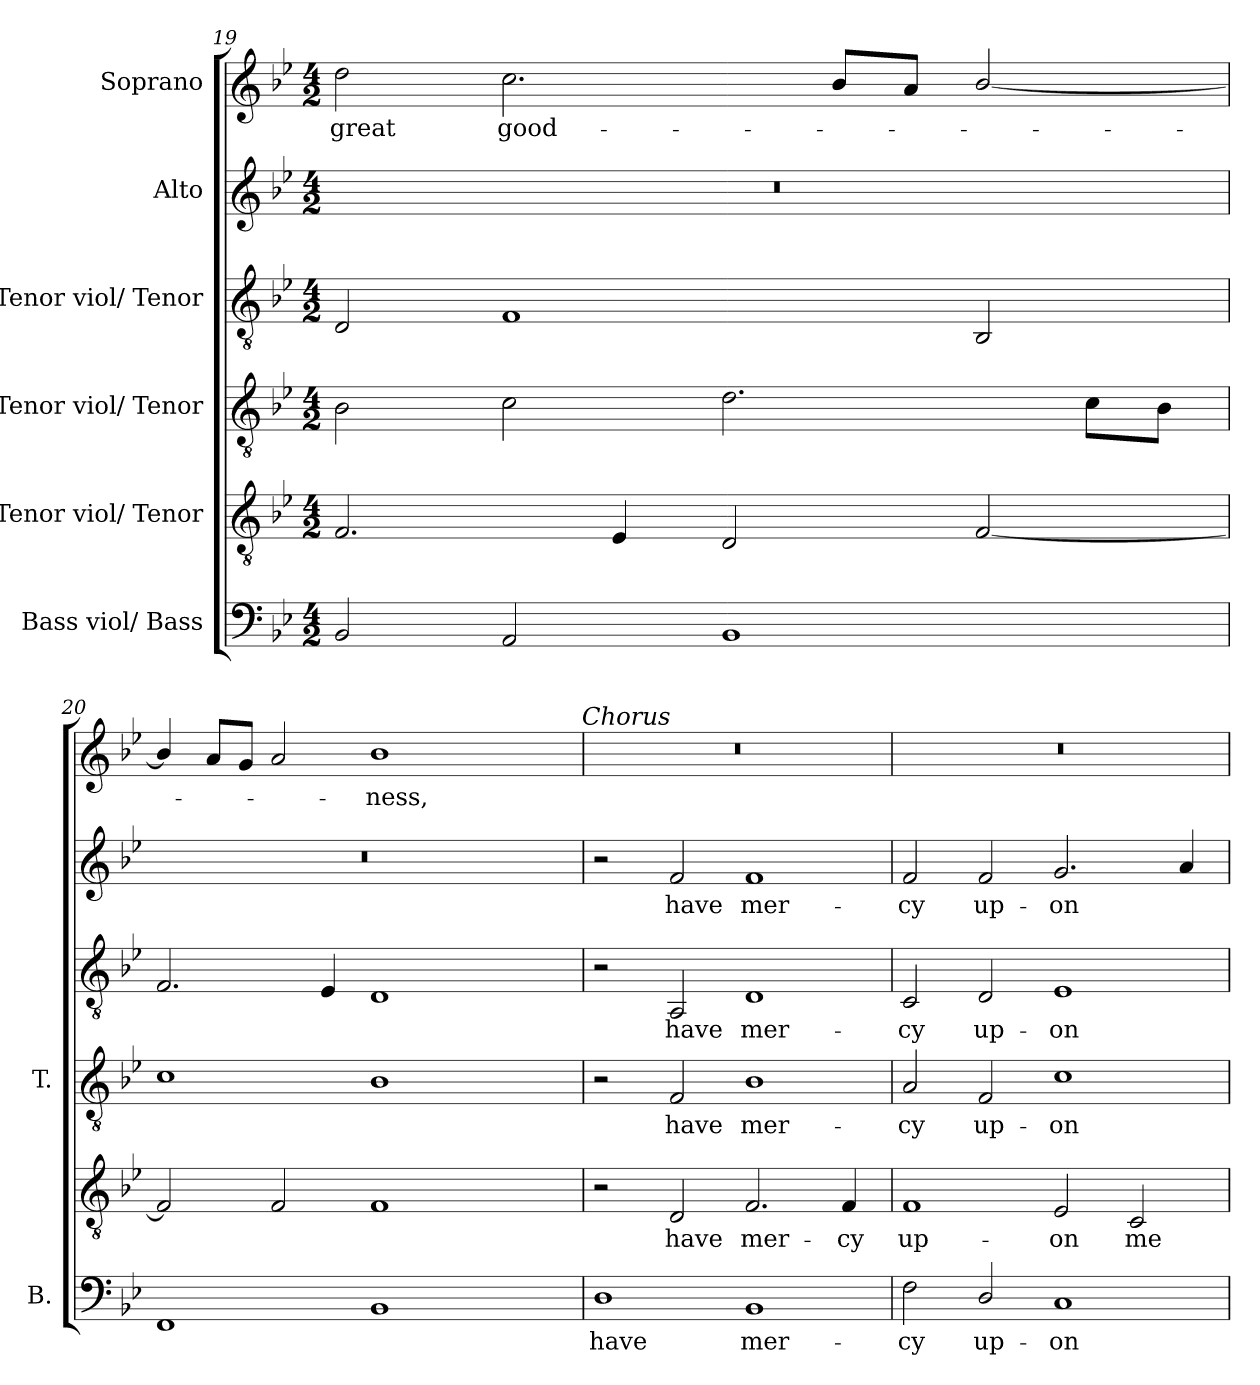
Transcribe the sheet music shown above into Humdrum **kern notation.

**kern	**text	**kern	**text	**kern	**text	**kern	**text	**kern	**text	**kern	**text
*part6	*part6	*part5	*part5	*part4	*part4	*part3	*part3	*part2	*part2	*part1	*part1
*staff6	*staff6	*staff5	*staff5	*staff4	*staff4	*staff3	*staff3	*staff2	*staff2	*staff1	*staff1
*I"Bass viol/ Bass	*	*I"Tenor viol/ Tenor	*	*I"Tenor viol/ Tenor	*	*I"Tenor viol/ Tenor	*	*I"Alto	*	*I"Soprano	*
*I'B.	*	*	*	*I'T.	*	*	*	*	*	*	*
!!LO:PB:g=z
*clefF4	*	*clefGv2	*	*clefGv2	*	*clefGv2	*	*clefG2	*	*clefG2	*
*	*	*ITrd7c12	*	*ITrd7c12	*	*	*	*	*	*	*
*k[b-e-]	*	*k[b-e-]	*	*k[b-e-]	*	*k[b-e-]	*	*k[b-e-]	*	*k[b-e-]	*
*B-:	*	*B-:	*	*B-:	*	*B-:	*	*B-:	*	*B-:	*
*M4/2	*	*M4/2	*	*M4/2	*	*M4/2	*	*M4/2	*	*M4/2	*
=19	=19	=19	=19	=19	=19	=19	=19	=19	=19	=19	=19
!	!	!	!	!	!	!	!	!LO:N:vis=1	!	!	!
!	!	!	!	!	!	!	!	!	!	!	!LO:LY:b:color=#000000
2BB-i/	.	2.FFi/	.	2BB-i\	.	2Di/	.	0r	.	2ddi\	great
!	!	!	!	!	!	!	!	!	!	!	!LO:LY:b:color=#000000
2AAi/	.	.	.	2Ci\	.	1Fi	.	.	.	2.cci\	good-
.	.	4EE-i/	.	.	.	.	.	.	.	.	.
1BB-i	.	2DDi/	.	2.Di\	.	.	.	.	.	.	.
.	.	.	.	.	.	.	.	.	.	8b-i/L	.
.	.	.	.	.	.	.	.	.	.	8ai/J	.
.	.	[2FFi/	.	.	.	2BB-i/	.	.	.	[2b-i/	.
.	.	.	.	8Ci\L	.	.	.	.	.	.	.
.	.	.	.	8BB-i\J	.	.	.	.	.	.	.
=20	=20	=20	=20	=20	=20	=20	=20	=20	=20	=20	=20
!	!	!	!	!	!	!	!	!LO:N:vis=1	!	!	!
*	*	*	*	*	*	*	*	*	*	*^	*
1FFi	.	2FFi/]	.	1Ci	.	2.Fi/	.	0r	.	4b-i/]	1ryy	.
.	.	.	.	.	.	.	.	.	.	8ai/L	.	.
.	.	.	.	.	.	.	.	.	.	8gi/J	.	.
.	.	2FFi/	.	.	.	.	.	.	.	2ai/	.	.
.	.	.	.	.	.	4E-i/	.	.	.	.	.	.
!	!	!	!	!	!	!	!	!	!	!	!	!LO:LY:b:color=#000000
1BB-i	.	1FFi	.	1BB-i	.	1Di	.	.	.	1b-i	2ryy	-ness,
.	.	.	.	.	.	.	.	.	.	.	4ryy	.
.	.	.	.	.	.	.	.	.	.	.	8ryy	.
.	.	.	.	.	.	.	.	.	.	.	16ryy	.
.	.	.	.	.	.	.	.	.	.	.	32ryy	.
.	.	.	.	.	.	.	.	.	.	.	64ryy	.
.	.	.	.	.	.	.	.	.	.	.	128...ryy	.
!	!	!	!	!	!	!	!	!	!	!	!LO:TX:a:i:t=Chorus	!
.	.	.	.	.	.	.	.	.	.	.	1024ryy	.
*	*	*	*	*	*	*	*	*	*	*v	*v	*
=21	=21	=21	=21	=21	=21	=21	=21	=21	=21	=21	=21
*	*	*	*	*	*	*	*	*	*	*^	*
!	!LO:LY:b:color=#000000	!	!	!	!	!	!	!	!	!LO:N:vis=1	!	!
*	*	*	*	*	*	*	*	*	*	*v	*v	*
1Di	have	2r	.	2r	.	2r	.	2r	.	0r	.
!	!	!	!LO:LY:b:color=#000000	!	!	!	!	!	!	!	!
!	!	!	!	!	!LO:LY:b:color=#000000	!	!	!	!	!	!
!	!	!	!	!	!	!	!LO:LY:b:color=#000000	!	!	!	!
!	!	!	!	!	!	!	!	!	!LO:LY:b:color=#000000	!	!
.	.	2DDi/	have	2FFi/	have	2AAi/	have	2fi/	have	.	.
!	!LO:LY:b:color=#000000	!	!	!	!	!	!	!	!	!	!
!	!	!	!LO:LY:b:color=#000000	!	!	!	!	!	!	!	!
!	!	!	!	!	!LO:LY:b:color=#000000	!	!	!	!	!	!
!	!	!	!	!	!	!	!LO:LY:b:color=#000000	!	!	!	!
!	!	!	!	!	!	!	!	!	!LO:LY:b:color=#000000	!	!
1BB-i	mer-	2.FFi/	mer-	1BB-i	mer-	1Di	mer-	1fi	mer-	.	.
!	!	!	!LO:LY:b:color=#000000	!	!	!	!	!	!	!	!
.	.	4FFi/	-cy	.	.	.	.	.	.	.	.
=22	=22	=22	=22	=22	=22	=22	=22	=22	=22	=22	=22
!	!LO:LY:b:color=#000000	!	!	!	!	!	!	!	!	!	!
!	!	!	!LO:LY:b:color=#000000	!	!	!	!	!	!	!	!
!	!	!	!	!	!LO:LY:b:color=#000000	!	!	!	!	!	!
!	!	!	!	!	!	!	!LO:LY:b:color=#000000	!	!	!	!
!	!	!	!	!	!	!	!	!	!LO:LY:b:color=#000000	!LO:N:vis=1	!
2Fi\	-cy	1FFi	up-	2AAi/	-cy	2Ci/	-cy	2fi/	-cy	0r	.
!	!LO:LY:b:color=#000000	!	!	!	!	!	!	!	!	!	!
!	!	!	!	!	!LO:LY:b:color=#000000	!	!	!	!	!	!
!	!	!	!	!	!	!	!LO:LY:b:color=#000000	!	!	!	!
!	!	!	!	!	!	!	!	!	!LO:LY:b:color=#000000	!	!
2Di/	up-	.	.	2FFi/	up-	2Di/	up-	2fi/	up-	.	.
!	!LO:LY:b:color=#000000	!	!	!	!	!	!	!	!	!	!
!	!	!	!LO:LY:b:color=#000000	!	!	!	!	!	!	!	!
!	!	!	!	!	!LO:LY:b:color=#000000	!	!	!	!	!	!
!	!	!	!	!	!	!	!LO:LY:b:color=#000000	!	!	!	!
!	!	!	!	!	!	!	!	!	!LO:LY:b:color=#000000	!	!
1Ci	-on	2EE-i/	-on	1Ci	-on	1E-i	-on	2.gi/	-on	.	.
!	!	!	!LO:LY:b:color=#000000	!	!	!	!	!	!	!	!
.	.	2CCi/	me	.	.	.	.	.	.	.	.
.	.	.	.	.	.	.	.	4ai/	.	.	.
=	=	=	=	=	=	=	=	=	=	=	=
*-	*-	*-	*-	*-	*-	*-	*-	*-	*-	*-	*-
